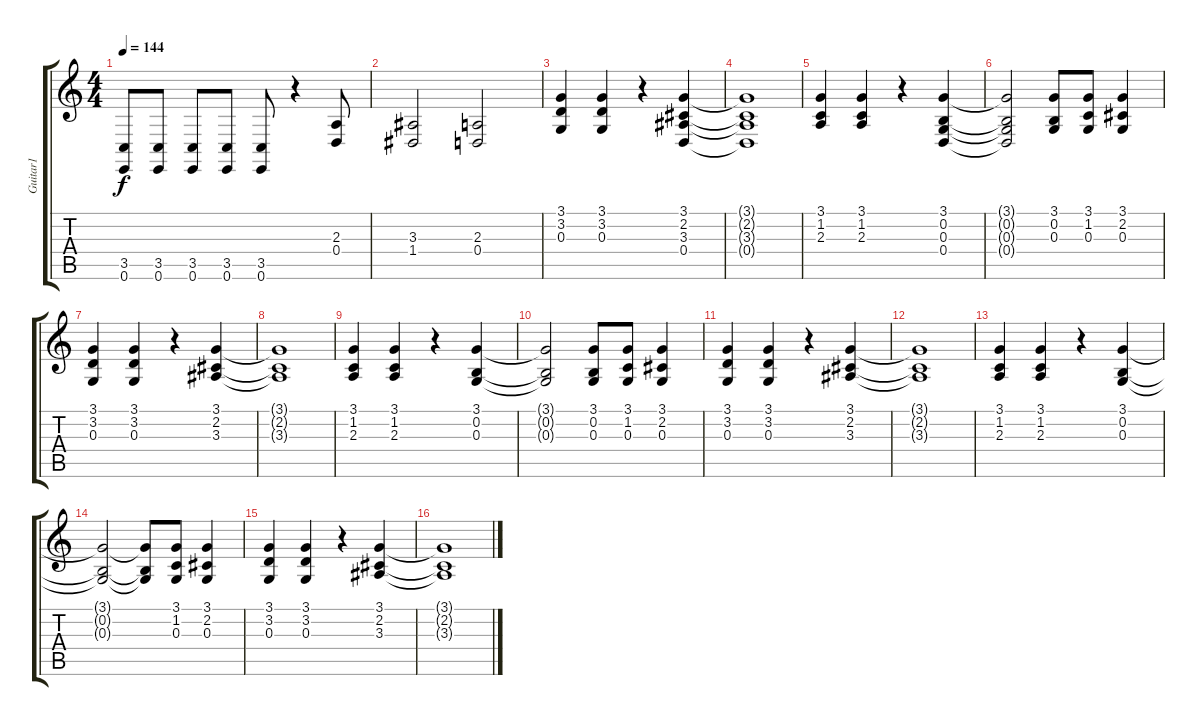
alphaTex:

\track ("Guitar1             " "Guitar1   ") {instrument brasssection}
\staff {score tabs}
\tuning (E4 B3 G3 D3 A2 E2) {hide}
\ts (4 4)
\tempo 144
\clef g2
\ks c
(3.5 0.6).8{dy f} (3.5 0.6).8 (3.5 0.6).8 (3.5 0.6).8 (3.5 0.6).8 r.4 (2.3 0.4).8 |
(3.3 1.4).2 (2.3 0.4).2 |
(3.1 3.2 0.3).4 (3.1 3.2 0.3).4 r.4 (3.1 2.2 3.3 0.4).4 |
(3.1{t} 2.2{t} 3.3{t} 0.4{t}).1 |
(3.1 1.2 2.3).4 (3.1 1.2 2.3).4 r.4 (3.1 0.2 0.3 0.4).4 |
(3.1{t} 0.2{t} 0.3{t} 0.4{t}).2 (3.1 0.2 0.3).8 (3.1 1.2 0.3).8 (3.1 2.2 0.3).4 |
(3.1 3.2 0.3).4 (3.1 3.2 0.3).4 r.4 (3.1 2.2 3.3).4 |
(3.1{t} 2.2{t} 3.3{t}).1 |
(3.1 1.2 2.3).4 (3.1 1.2 2.3).4 r.4 (3.1 0.2 0.3).4 |
(3.1{t} 0.2{t} 0.3{t}).2 (3.1 0.2 0.3).8 (3.1 1.2 0.3).8 (3.1 2.2 0.3).4 |
(3.1 3.2 0.3).4 (3.1 3.2 0.3).4 r.4 (3.1 2.2 3.3).4 |
(3.1{t} 2.2{t} 3.3{t}).1 |
(3.1 1.2 2.3).4 (3.1 1.2 2.3).4 r.4 (3.1 0.2 0.3).4 |
(3.1{t} 0.2{t} 0.3{t}).2 (3.1{t} 0.2{t} 0.3{t}).8 (3.1 1.2 0.3).8 (3.1 2.2 0.3).4 |
(3.1 3.2 0.3).4 (3.1 3.2 0.3).4 r.4 (3.1 2.2 3.3).4 |
(3.1{t} 2.2{t} 3.3{t}).1
